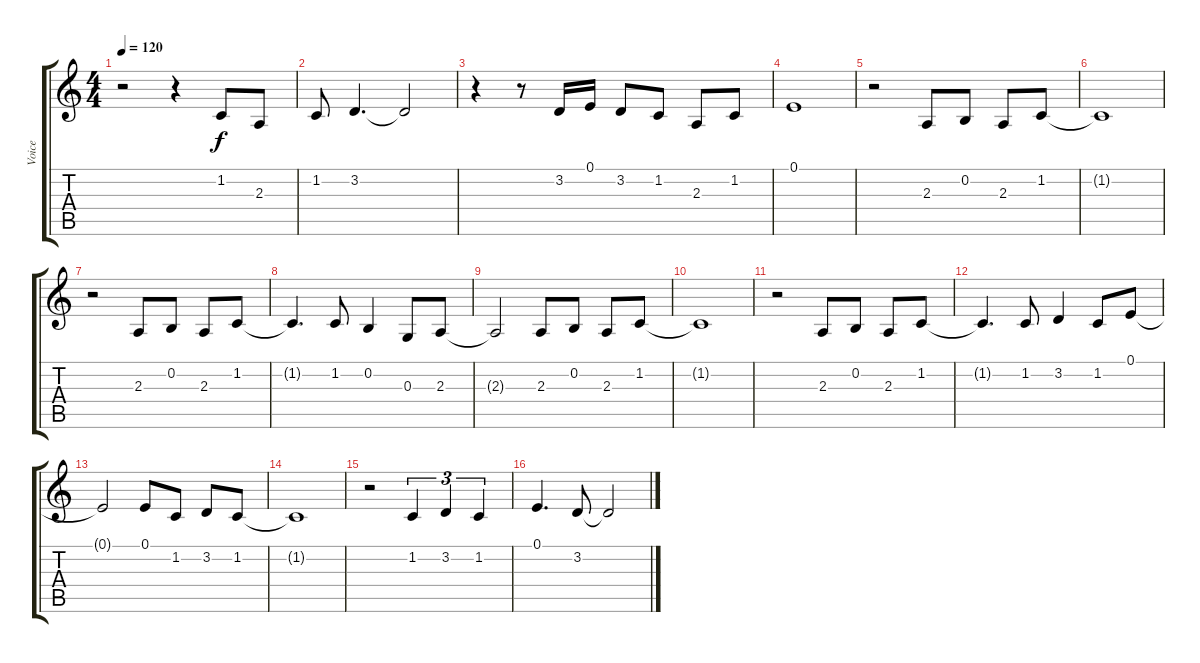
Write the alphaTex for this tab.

\track ("Voice" "Voice") {instrument clarinet}
\staff {score tabs}
\tuning (E4 B3 G3 D3 A2 E2) {hide}
\ts (4 4)
\tempo 120
\clef g2
\ks c
r.2{dy f} r.4 1.2.8 2.3.8 |
1.2.8 3.2.4{d} 3.2{t}.2 |
r.4 r.8 3.2.16 0.1.16 3.2.8 1.2.8 2.3.8 1.2.8 |
0.1.1 |
r.2 2.3.8 0.2.8 2.3.8 1.2.8 |
1.2{t}.1 |
r.2 2.3.8 0.2.8 2.3.8 1.2.8 |
1.2{t}.4{d} 1.2.8 0.2.4 0.3.8 2.3.8 |
2.3{t}.2 2.3.8 0.2.8 2.3.8 1.2.8 |
1.2{t}.1 |
r.2 2.3.8 0.2.8 2.3.8 1.2.8 |
1.2{t}.4{d} 1.2.8 3.2.4 1.2.8 0.1.8 |
0.1{t}.2 0.1.8 1.2.8 3.2.8 1.2.8 |
1.2{t}.1 |
r.2 1.2.4{tu (3 2)} 3.2.4{tu (3 2)} 1.2.4{tu (3 2)} |
0.1.4{d} 3.2.8 3.2{t}.2
